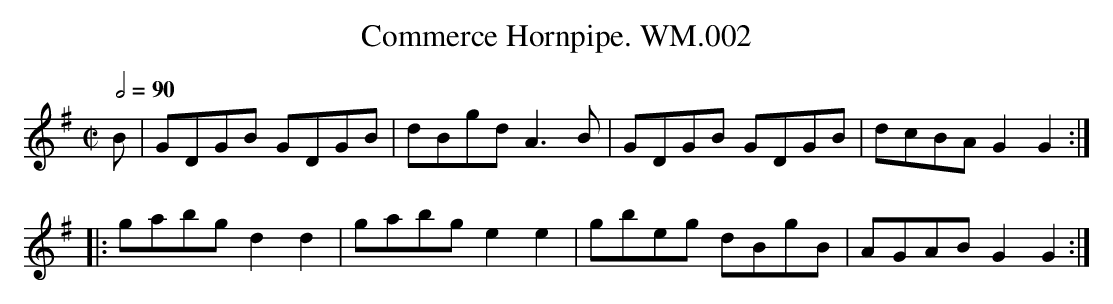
X:1
T:Commerce Hornpipe. WM.002
M:C|
L:1/8
Q:1/2=90
K:G
B|GDGB GDGB|dBgd A3B|GDGB GDGB|dcBA G2G2:|
|:gabgd2d2|gabge2e2|gbeg dBgB|AGAB G2G2:|
